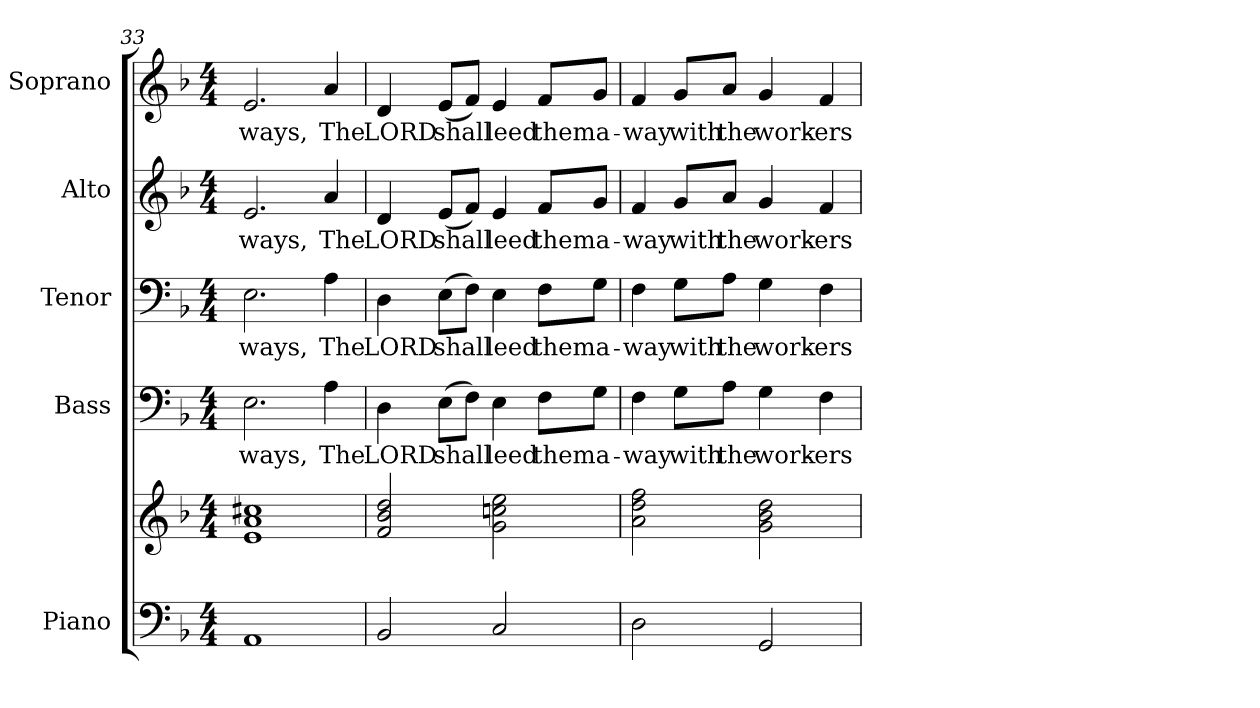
**kern	**kern	**kern	**text	**kern	**text	**kern	**text	**kern	**text
*part5	*part5	*part4	*part4	*part3	*part3	*part2	*part2	*part1	*part1
*staff6	*staff5	*staff4	*staff4	*staff3	*staff3	*staff2	*staff2	*staff1	*staff1
*I"Piano	*	*I"Bass	*	*I"Tenor	*	*I"Alto	*	*I"Soprano	*
*I'Pno.	*	*I'B.	*	*I'T.	*	*I'A.	*	*I'S.	*
!!LO:PB:g=z
*clefF4	*clefG2	*clefF4	*	*clefF4	*	*clefG2	*	*clefG2	*
*k[b-]	*k[b-]	*k[b-]	*	*k[b-]	*	*k[b-]	*	*k[b-]	*
*F:	*F:	*F:	*	*F:	*	*F:	*	*F:	*
*M4/4	*M4/4	*M4/4	*	*M4/4	*	*M4/4	*	*M4/4	*
=33	=33	=33	=33	=33	=33	=33	=33	=33	=33
!	!	!	!LO:LY:b:color=#000000	!	!	!	!	!	!
!	!	!	!	!	!LO:LY:b:color=#000000	!	!	!	!
!	!	!	!	!	!	!	!LO:LY:b:color=#000000	!	!
!	!	!	!	!	!	!	!	!	!LO:LY:b:color=#000000
1AAi	1ei 1ai 1cc#Xi	2.Ei\	ways,	2.Ei\	ways,	2.ei/	ways,	2.ei/	ways,
!	!	!	!LO:LY:b:color=#000000	!	!	!	!	!	!
!	!	!	!	!	!LO:LY:b:color=#000000	!	!	!	!
!	!	!	!	!	!	!	!LO:LY:b:color=#000000	!	!
!	!	!	!	!	!	!	!	!	!LO:LY:b:color=#000000
.	.	4Ai\	The	4Ai\	The	4ai/	The	4ai/	The
=34	=34	=34	=34	=34	=34	=34	=34	=34	=34
!	!	!	!LO:LY:b:color=#000000	!	!	!	!	!	!
!	!	!	!	!	!LO:LY:b:color=#000000	!	!	!	!
!	!	!	!	!	!	!	!LO:LY:b:color=#000000	!	!
!	!	!	!	!	!	!	!	!	!LO:LY:b:color=#000000
2BB-i/	2fi/ 2b-i 2ddi	4Di\	LORD	4Di\	LORD	4di/	LORD	4di/	LORD
!	!	!	!LO:LY:b:color=#000000	!	!	!	!	!	!
!	!	!	!	!	!LO:LY:b:color=#000000	!	!	!	!
!	!	!	!	!	!	!	!LO:LY:b:color=#000000	!	!
!	!	!	!	!	!	!	!	!	!LO:LY:b:color=#000000
.	.	(8Ei\L	shall	(8Ei\L	shall	(8ei/L	shall	(8ei/L	shall
.	.	8Fi\J)	.	8Fi\J)	.	8fi/J)	.	8fi/J)	.
!	!	!	!LO:LY:b:color=#000000	!	!	!	!	!	!
!	!	!	!	!	!LO:LY:b:color=#000000	!	!	!	!
!	!	!	!	!	!	!	!LO:LY:b:color=#000000	!	!
!	!	!	!	!	!	!	!	!	!LO:LY:b:color=#000000
2Ci/	2gi\ 2ccni 2eei	4Ei\	leed	4Ei\	leed	4ei/	leed	4ei/	leed
!	!	!	!LO:LY:b:color=#000000	!	!	!	!	!	!
!	!	!	!	!	!LO:LY:b:color=#000000	!	!	!	!
!	!	!	!	!	!	!	!LO:LY:b:color=#000000	!	!
!	!	!	!	!	!	!	!	!	!LO:LY:b:color=#000000
.	.	8Fi\L	them	8Fi\L	them	8fi/L	them	8fi/L	them
!	!	!	!LO:LY:b:color=#000000	!	!	!	!	!	!
!	!	!	!	!	!LO:LY:b:color=#000000	!	!	!	!
!	!	!	!	!	!	!	!LO:LY:b:color=#000000	!	!
!	!	!	!	!	!	!	!	!	!LO:LY:b:color=#000000
.	.	8Gi\J	a-	8Gi\J	a-	8gi/J	a-	8gi/J	a-
!!LO:PB:g=z
=35	=35	=35	=35	=35	=35	=35	=35	=35	=35
!	!	!	!LO:LY:b:color=#000000	!	!	!	!	!	!
!	!	!	!	!	!LO:LY:b:color=#000000	!	!	!	!
!	!	!	!	!	!	!	!LO:LY:b:color=#000000	!	!
!	!	!	!	!	!	!	!	!	!LO:LY:b:color=#000000
2Di\	2ai\ 2ddi 2ffi	4Fi\	-way	4Fi\	-way	4fi/	-way	4fi/	-way
!	!	!	!LO:LY:b:color=#000000	!	!	!	!	!	!
!	!	!	!	!	!LO:LY:b:color=#000000	!	!	!	!
!	!	!	!	!	!	!	!LO:LY:b:color=#000000	!	!
!	!	!	!	!	!	!	!	!	!LO:LY:b:color=#000000
.	.	8Gi\L	with	8Gi\L	with	8gi/L	with	8gi/L	with
!	!	!	!LO:LY:b:color=#000000	!	!	!	!	!	!
!	!	!	!	!	!LO:LY:b:color=#000000	!	!	!	!
!	!	!	!	!	!	!	!LO:LY:b:color=#000000	!	!
!	!	!	!	!	!	!	!	!	!LO:LY:b:color=#000000
.	.	8Ai\J	the	8Ai\J	the	8ai/J	the	8ai/J	the
!	!	!	!LO:LY:b:color=#000000	!	!	!	!	!	!
!	!	!	!	!	!LO:LY:b:color=#000000	!	!	!	!
!	!	!	!	!	!	!	!LO:LY:b:color=#000000	!	!
!	!	!	!	!	!	!	!	!	!LO:LY:b:color=#000000
2GGi/	2gi\ 2b-i 2ddi	4Gi\	work-	4Gi\	work-	4gi/	work-	4gi/	work-
!	!	!	!LO:LY:b:color=#000000	!	!	!	!	!	!
!	!	!	!	!	!LO:LY:b:color=#000000	!	!	!	!
!	!	!	!	!	!	!	!LO:LY:b:color=#000000	!	!
!	!	!	!	!	!	!	!	!	!LO:LY:b:color=#000000
.	.	4Fi\	-ers	4Fi\	-ers	4fi/	-ers	4fi/	-ers
=	=	=	=	=	=	=	=	=	=
*-	*-	*-	*-	*-	*-	*-	*-	*-	*-
